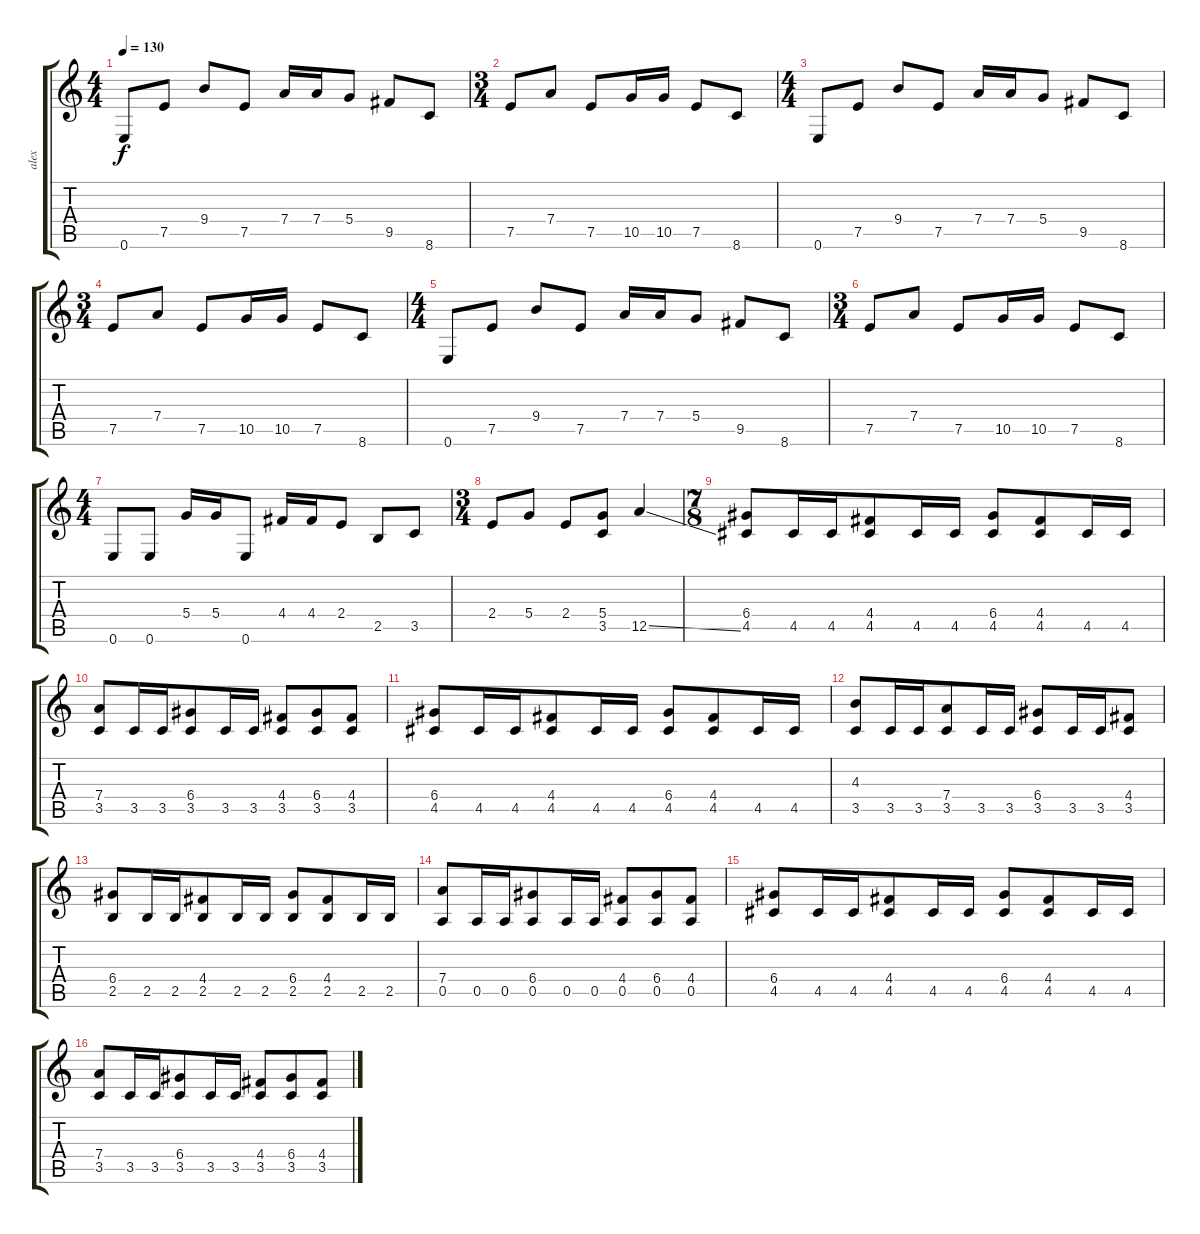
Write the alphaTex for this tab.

\track ("alex" "alex") {instrument overdrivenguitar}
\staff {score tabs}
\tuning (E4 B3 G3 D3 A2 E2) {hide}
\ts (4 4)
\tempo 130
\clef g2
\ks c
0.6.8{dy f} 7.5.8 9.4.8 7.5.8 7.4.16 7.4.16 5.4.8 9.5.8 8.6.8 |
\ts (3 4)
7.5.8 7.4.8 7.5.8 10.5.16 10.5.16 7.5.8 8.6.8 |
\ts (4 4)
0.6.8 7.5.8 9.4.8 7.5.8 7.4.16 7.4.16 5.4.8 9.5.8 8.6.8 |
\ts (3 4)
7.5.8 7.4.8 7.5.8 10.5.16 10.5.16 7.5.8 8.6.8 |
\ts (4 4)
0.6.8 7.5.8 9.4.8 7.5.8 7.4.16 7.4.16 5.4.8 9.5.8 8.6.8 |
\ts (3 4)
7.5.8 7.4.8 7.5.8 10.5.16 10.5.16 7.5.8 8.6.8 |
\ts (4 4)
0.6.8 0.6.8 5.4.16 5.4.16 0.6.8 4.4.16 4.4.16 2.4.8 2.5.8 3.5.8 |
\ts (3 4)
2.4.8 5.4.8 2.4.8 (5.4 3.5).8 12.5{ss}.4 |
\ts (7 8)
(6.4 4.5).8 4.5.16 4.5.16 (4.4 4.5).8 4.5.16 4.5.16 (6.4 4.5).8 (4.4 4.5).8 4.5.16 4.5.16 |
(7.4 3.5).8 3.5.16 3.5.16 (6.4 3.5).8 3.5.16 3.5.16 (4.4 3.5).8 (6.4 3.5).8 (4.4 3.5).8 |
(6.4 4.5).8 4.5.16 4.5.16 (4.4 4.5).8 4.5.16 4.5.16 (6.4 4.5).8 (4.4 4.5).8 4.5.16 4.5.16 |
(4.3 3.5).8 3.5.16 3.5.16 (7.4 3.5).8 3.5.16 3.5.16 (6.4 3.5).8 3.5.16 3.5.16 (4.4 3.5).8 |
(6.4 2.5).8 2.5.16 2.5.16 (4.4 2.5).8 2.5.16 2.5.16 (6.4 2.5).8 (4.4 2.5).8 2.5.16 2.5.16 |
(7.4 0.5).8 0.5.16 0.5.16 (6.4 0.5).8 0.5.16 0.5.16 (4.4 0.5).8 (6.4 0.5).8 (4.4 0.5).8 |
(6.4 4.5).8 4.5.16 4.5.16 (4.4 4.5).8 4.5.16 4.5.16 (6.4 4.5).8 (4.4 4.5).8 4.5.16 4.5.16 |
(7.4 3.5).8 3.5.16 3.5.16 (6.4 3.5).8 3.5.16 3.5.16 (4.4 3.5).8 (6.4 3.5).8 (4.4 3.5).8
